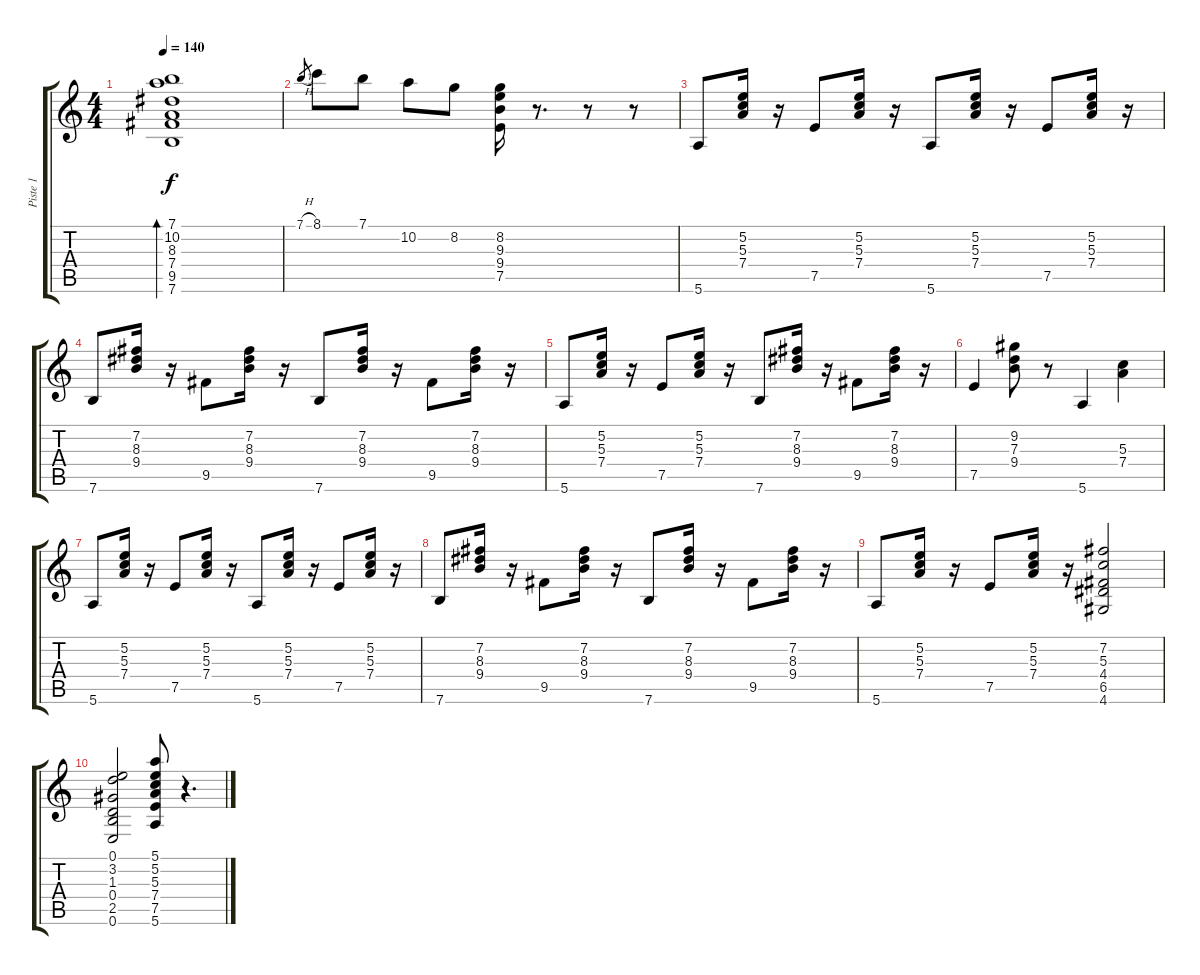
\track ("Piste 1" "Piste 1") {instrument acousticguitarnylon}
\staff {score tabs}
\tuning (E4 B3 G3 D3 A2 E2) {hide}
\ts (4 4)
\tempo 140
\clef g2
\ks c
(7.1 10.2 8.3 7.4 9.5 7.6).1{bd 120 dy f} |
7.1{h}.8{gr} 8.1.8 7.1.8 10.2.8 8.2.8 (8.2 9.3 9.4 7.5).16 r.8{d} r.8 r.8 |
5.6.8 (5.2 5.3 7.4).16 r.16 7.5.8 (5.2 5.3 7.4).16 r.16 5.6.8 (5.2 5.3 7.4).16 r.16 7.5.8 (5.2 5.3 7.4).16 r.16 |
7.6.8 (7.2 8.3 9.4).16 r.16 9.5.8 (7.2 8.3 9.4).16 r.16 7.6.8 (7.2 8.3 9.4).16 r.16 9.5.8 (7.2 8.3 9.4).16 r.16 |
5.6.8 (5.2 5.3 7.4).16 r.16 7.5.8 (5.2 5.3 7.4).16 r.16 7.6.8 (7.2 8.3 9.4).16 r.16 9.5.8 (7.2 8.3 9.4).16 r.16 |
7.5.4 (9.2 7.3 9.4).8 r.8 5.6.4 (5.3 7.4).4 |
5.6.8 (5.2 5.3 7.4).16 r.16 7.5.8 (5.2 5.3 7.4).16 r.16 5.6.8 (5.2 5.3 7.4).16 r.16 7.5.8 (5.2 5.3 7.4).16 r.16 |
7.6.8 (7.2 8.3 9.4).16 r.16 9.5.8 (7.2 8.3 9.4).16 r.16 7.6.8 (7.2 8.3 9.4).16 r.16 9.5.8 (7.2 8.3 9.4).16 r.16 |
5.6.8 (5.2 5.3 7.4).16 r.16 7.5.8 (5.2 5.3 7.4).16 r.16 (7.2 5.3 4.4 6.5 4.6).2 |
(0.1 3.2 1.3 0.4 2.5 0.6).2 (5.1 5.2 5.3 7.4 7.5 5.6).8 r.4{d}
